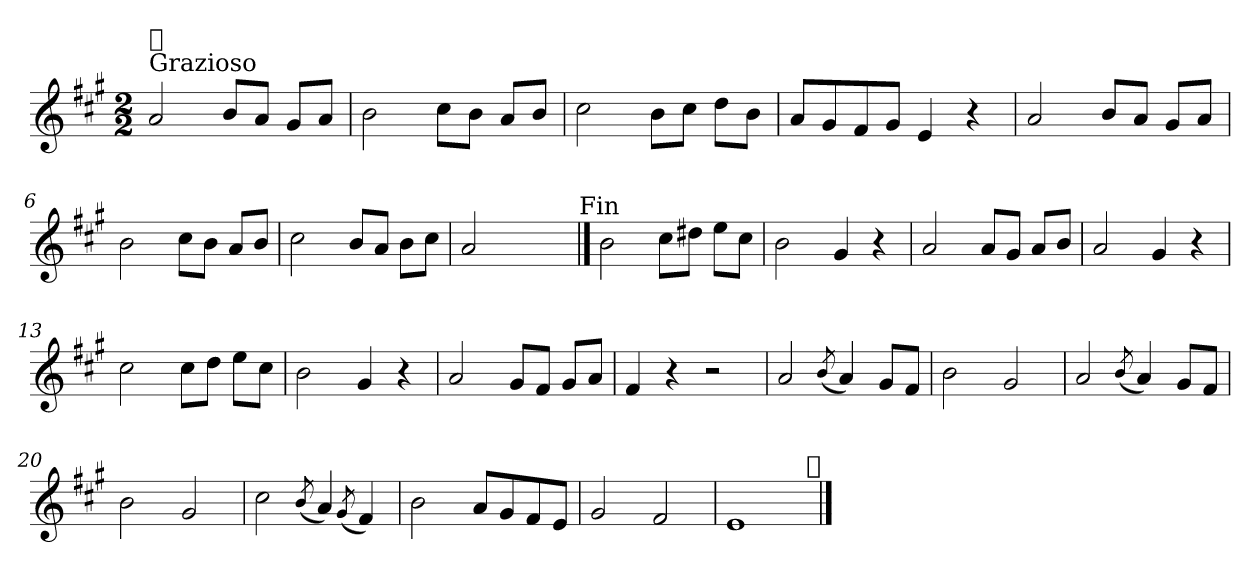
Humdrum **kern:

**kern
*part1
*staff1
*clefG2
*k[f#c#g#]
*A:
*M2/2
=1
!LO:TX:a:t=Grazioso
!LO:TX:a:t=𝄋
2a/
8b/L
8a/J
8g#/L
8a/J
=2
2b\
8cc#\L
8b\J
8a/L
8b/J
=3
2cc#\
8b\L
8cc#\J
8dd\L
8b\J
=4
8a/L
8g#/
8f#/
8g#/J
4e/
4r
=5
2a/
8b/L
8a/J
8g#/L
8a/J
!!LO:LB:g=z
=6
2b\
8cc#\L
8b\J
8a/L
8b/J
=7
2cc#\
8b/L
8a/J
8b\L
8cc#\J
=8
2a/
2ryy
!LO:TX:a:t=Fin
==9
2b\
8cc#\L
8dd#X\J
8ee\L
8cc#\J
=10
2b\
4g#/
4r
=11
2a/
8a/L
8g#/J
8a/L
8b/J
!!LO:LB:g=z
=12
2a/
4g#/
4r
=13
2cc#\
8cc#\L
8dd\J
8ee\L
8cc#\J
=14
2b\
4g#/
4r
=15
2a/
8g#/L
8f#/J
8g#/L
8a/J
=16
4f#/
4r
2r
=17
2a/
(<8qb/
4a/)
8g#/L
8f#/J
!!LO:LB:g=z
=18
2b\
2g#/
=19
2a/
(<8qb/
4a/)
8g#/L
8f#/J
=20
2b\
2g#/
=21
2cc#\
(<8qb/
4a/)
(<8qg#/
4f#/)
=22
2b\
8a/L
8g#/
8f#/
8e/J
=23
2g#/
2f#/
=24
1e
!LO:TX:a:t=𝄋
==
*-
